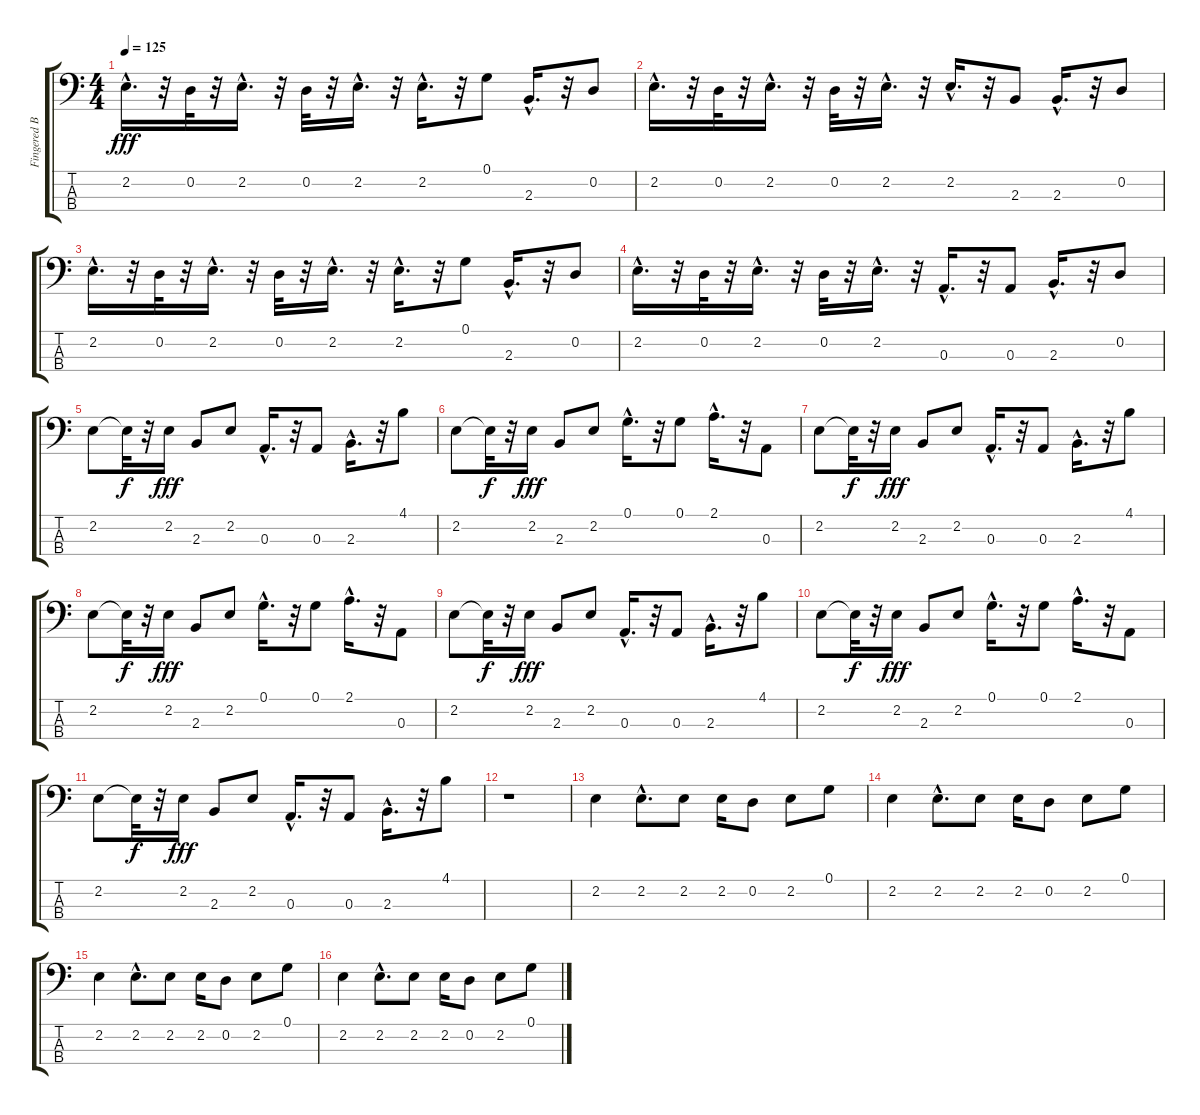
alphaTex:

\track ("Fingered Bass" "Fingered B") {instrument electricbassfinger}
\staff {score tabs}
\tuning (G2 D2 A1 E1) {hide}
\ts (4 4)
\tempo 125
\clef f4
\ks c
2.2{hac}.16{d dy fff} r.32 0.2.32 r.32 2.2{hac}.16{d} r.32 0.2.32 r.32 2.2{hac}.16{d} r.32 2.2{hac}.16{d} r.32 0.1.8 2.3{hac}.16{d} r.32 0.2.8 |
2.2{hac}.16{d} r.32 0.2.32 r.32 2.2{hac}.16{d} r.32 0.2.32 r.32 2.2{hac}.16{d} r.32 2.2{hac}.16{d} r.32 2.3.8 2.3{hac}.16{d} r.32 0.2.8 |
2.2{hac}.16{d} r.32 0.2.32 r.32 2.2{hac}.16{d} r.32 0.2.32 r.32 2.2{hac}.16{d} r.32 2.2{hac}.16{d} r.32 0.1.8 2.3{hac}.16{d} r.32 0.2.8 |
2.2{hac}.16{d} r.32 0.2.32 r.32 2.2{hac}.16{d} r.32 0.2.32 r.32 2.2{hac}.16{d} r.32 0.3{hac}.16{d} r.32 0.3.8 2.3{hac}.16{d} r.32 0.2.8 |
2.2.8 2.2{t}.32{dy f} r.32 2.2.16{dy fff} 2.3.8 2.2.8 0.3{hac}.16{d} r.32 0.3.8 2.3{hac}.16{d} r.32 4.1.8 |
2.2.8 2.2{t}.32{dy f} r.32 2.2.16{dy fff} 2.3.8 2.2.8 0.1{hac}.16{d} r.32 0.1.8 2.1{hac}.16{d} r.32 0.3.8 |
2.2.8 2.2{t}.32{dy f} r.32 2.2.16{dy fff} 2.3.8 2.2.8 0.3{hac}.16{d} r.32 0.3.8 2.3{hac}.16{d} r.32 4.1.8 |
2.2.8 2.2{t}.32{dy f} r.32 2.2.16{dy fff} 2.3.8 2.2.8 0.1{hac}.16{d} r.32 0.1.8 2.1{hac}.16{d} r.32 0.3.8 |
2.2.8 2.2{t}.32{dy f} r.32 2.2.16{dy fff} 2.3.8 2.2.8 0.3{hac}.16{d} r.32 0.3.8 2.3{hac}.16{d} r.32 4.1.8 |
2.2.8 2.2{t}.32{dy f} r.32 2.2.16{dy fff} 2.3.8 2.2.8 0.1{hac}.16{d} r.32 0.1.8 2.1{hac}.16{d} r.32 0.3.8 |
2.2.8 2.2{t}.32{dy f} r.32 2.2.16{dy fff} 2.3.8 2.2.8 0.3{hac}.16{d} r.32 0.3.8 2.3{hac}.16{d} r.32 4.1.8 |
r.1 |
2.2.4 2.2{hac}.8{d} 2.2.8 2.2.16 0.2.8 2.2.8 0.1.8 |
2.2.4 2.2{hac}.8{d} 2.2.8 2.2.16 0.2.8 2.2.8 0.1.8 |
2.2.4 2.2{hac}.8{d} 2.2.8 2.2.16 0.2.8 2.2.8 0.1.8 |
2.2.4 2.2{hac}.8{d} 2.2.8 2.2.16 0.2.8 2.2.8 0.1.8
